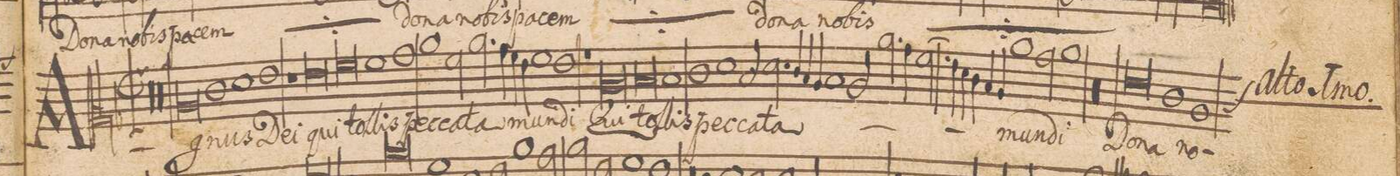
**kern	**text
*I"ALTVS. [1]	*
*clefC2	*
*k[b-]	*
*met(C|)	*
*M2/1	*
0c	A-
=47-	=47-
1e	-gnus
1f	De-
=48-	=48-
1g	-i
1r	.
=49-	=49-
0g	qui
=50-	=50-
0a	tol-
=51-	=51-
1a	-lis
1b-	pec-
=52-	=52-
1cc	-ca-
2a\	.
2.cc\	-ta
=53-	=53-
4b-\	.
4a\	.
4g\	.
1a	mun-
=54-	=54-
1g	-di
1rb	.
=55-	=55-
0c	Qui
=56-	=56-
0d	tol-
=57-	=57-
1d	-lis
1e	pec-
=58-	=58-
1f	-ca-
2d/	-ta
2.f\	.
=59-	=59-
4e/	.
4d/	.
4c/	.
1d	.
=60-	=60-
2c/	.
2.cc\	.
4b-\	.
[>2a\	.
=61-	=61-
4a]	.
4g\	.
4f\	.
4e\	.
4d/	.
4c/	.
1cc\	mun-
=62-	=62-
2b-\	.
1cc	-di
=63-	=63-
00r	.
=64-	=64-
=65-	=65-
0g	Do-
=66-	=66-
1e	-na
*custos:d	*
1c	no-
=67-	=67-
*-	*-
